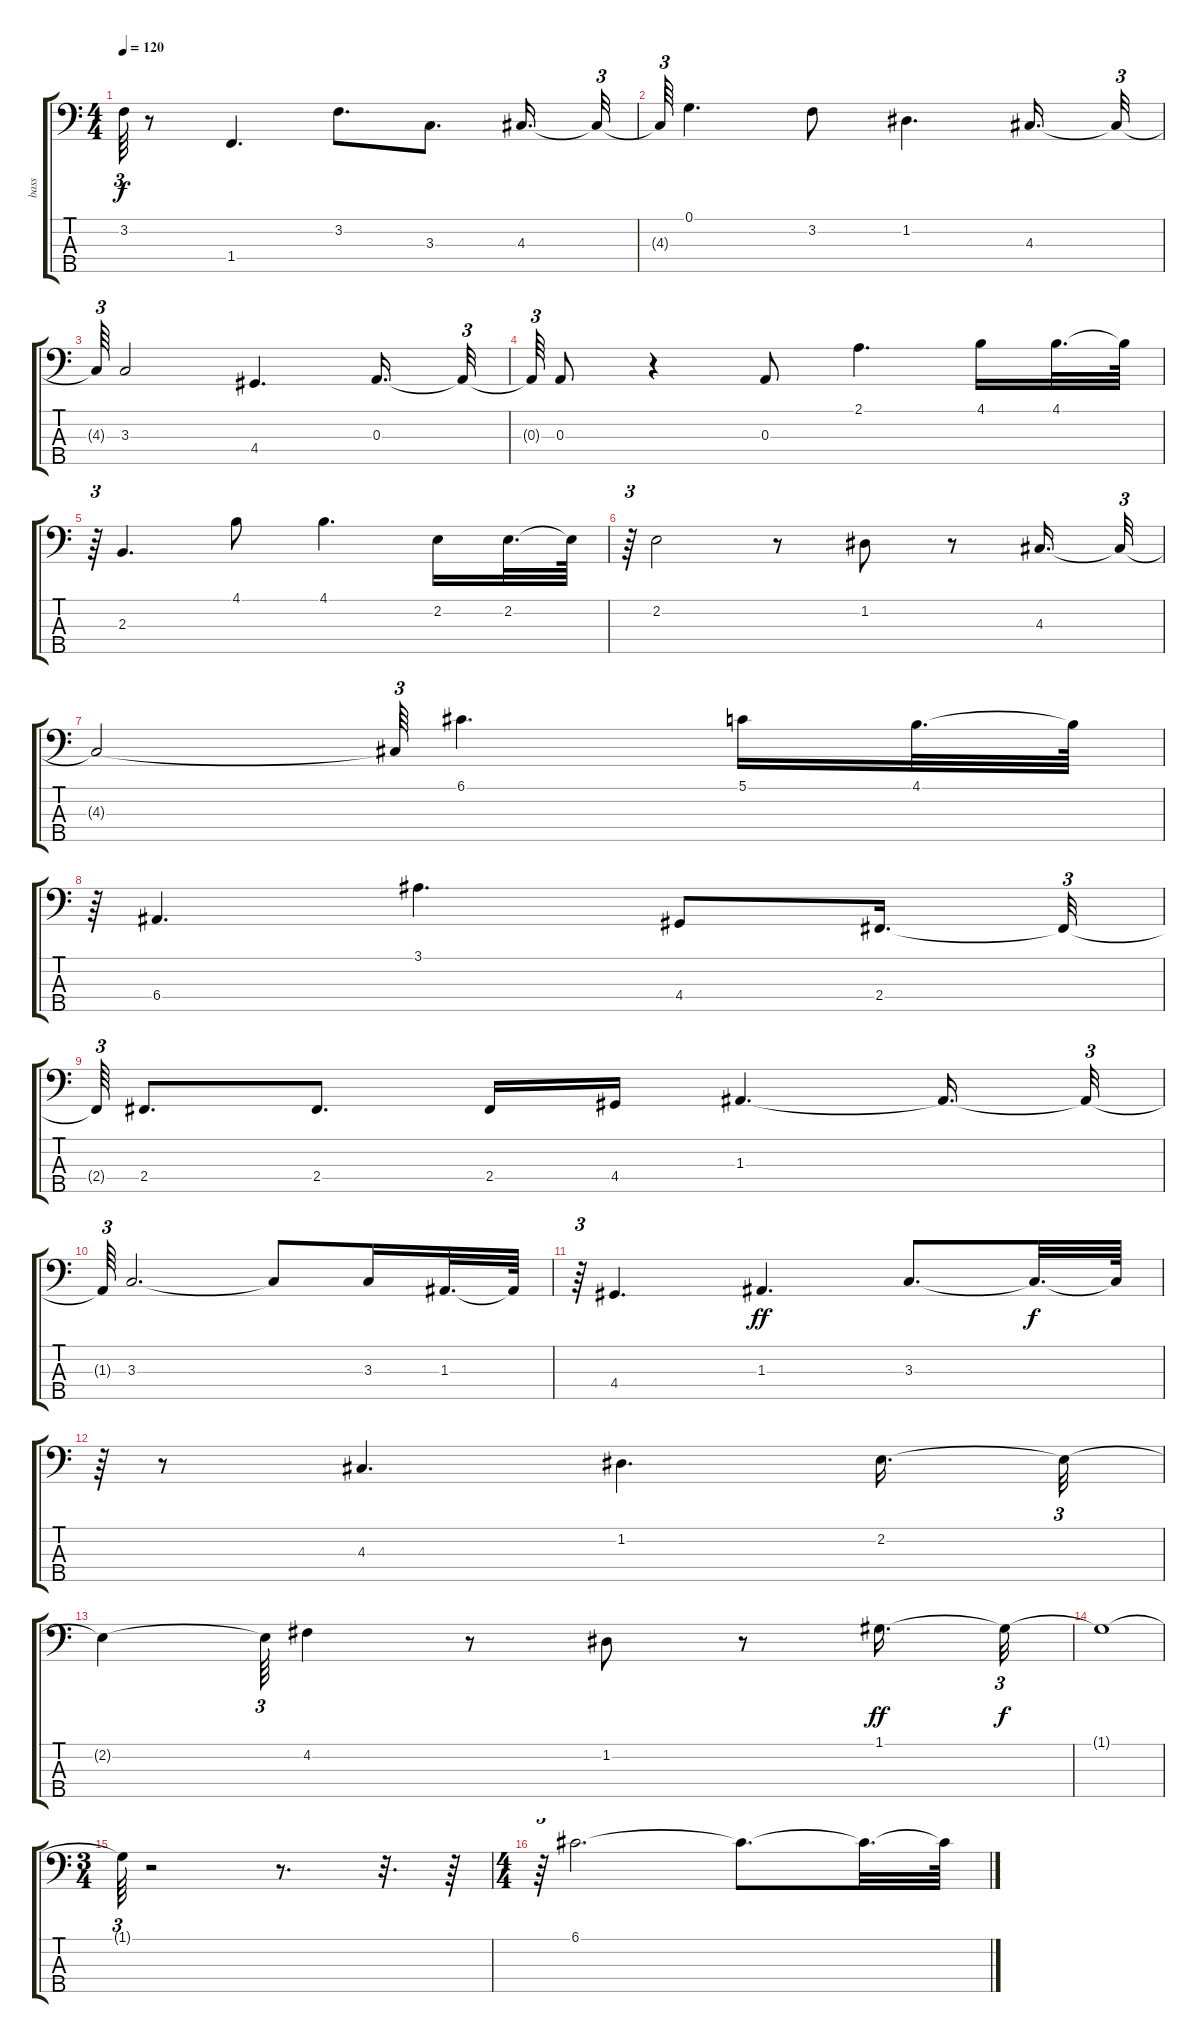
\track ("bass" "bass") {instrument fretlessbass}
\staff {score tabs}
\tuning (G2 D2 A1 E1 B0) {hide}
\ts (4 4)
\tempo 120
\clef f4
\ks c
3.2{t}.64{tu (3 2) dy f} r.8 1.4.4{d} 3.2.8{d} 3.3.8{d} 4.3.16{d} 4.3{t}.32{tu (3 2)} |
4.3{t}.64{tu (3 2)} 0.1.4{d} 3.2.8 1.2.4{d} 4.3.16{d} 4.3{t}.32{tu (3 2)} |
4.3{t}.64{tu (3 2)} 3.3.2 4.4.4{d} 0.3.16{d} 0.3{t}.32{tu (3 2)} |
0.3{t}.64{tu (3 2)} 0.3.8 r.4 0.3.8 2.1.4{d} 4.1.16 4.1.32{d} 4.1{t}.64 |
r.64{tu (3 2)} 2.3.4{d} 4.1.8 4.1.4{d} 2.2.16 2.2.32{d} 2.2{t}.64 |
r.64{tu (3 2)} 2.2.2 r.8 1.2.8 r.8 4.3.16{d} 4.3{t}.32{tu (3 2)} |
4.3{t}.2 4.3{t}.64{tu (3 2)} 6.1.4{d} 5.1.16 4.1.32{d} 4.1{t}.64 |
r.64{tu (3 2)} 6.4.4{d} 3.1.4{d} 4.4.8 2.4.16{d} 2.4{t}.32{tu (3 2)} |
2.4{t}.64{tu (3 2)} 2.4.8{d} 2.4.8{d} 2.4.16 4.4.16 1.3.4{d} 1.3{t}.16{d} 1.3{t}.32{tu (3 2)} |
1.3{t}.64{tu (3 2)} 3.3.2{d} 3.3{t}.8 3.3.16 1.3.32{d} 1.3{t}.64 |
r.64{tu (3 2)} 4.4.4{d} 1.3.4{d dy ff} 3.3.8{d} 3.3{t}.32{d dy f} 3.3{t}.64 |
r.64{tu (3 2)} r.8 4.3.4{d} 1.2.4{d} 2.2.16{d} 2.2{t}.32{tu (3 2)} |
2.2{t}.4 2.2{t}.64{tu (3 2)} 4.2.4 r.8 1.2.8 r.8 1.1.16{d dy ff} 1.1{t}.32{tu (3 2) dy f} |
1.1{t}.1 |
\ts (3 4)
1.1{t}.64{tu (3 2)} r.2 r.8{d} r.32{d} r.64 |
\ts (4 4)
r.64{tu (3 2)} 6.1.2{d} 6.1{t}.8{d} 6.1{t}.32{d} 6.1{t}.64
